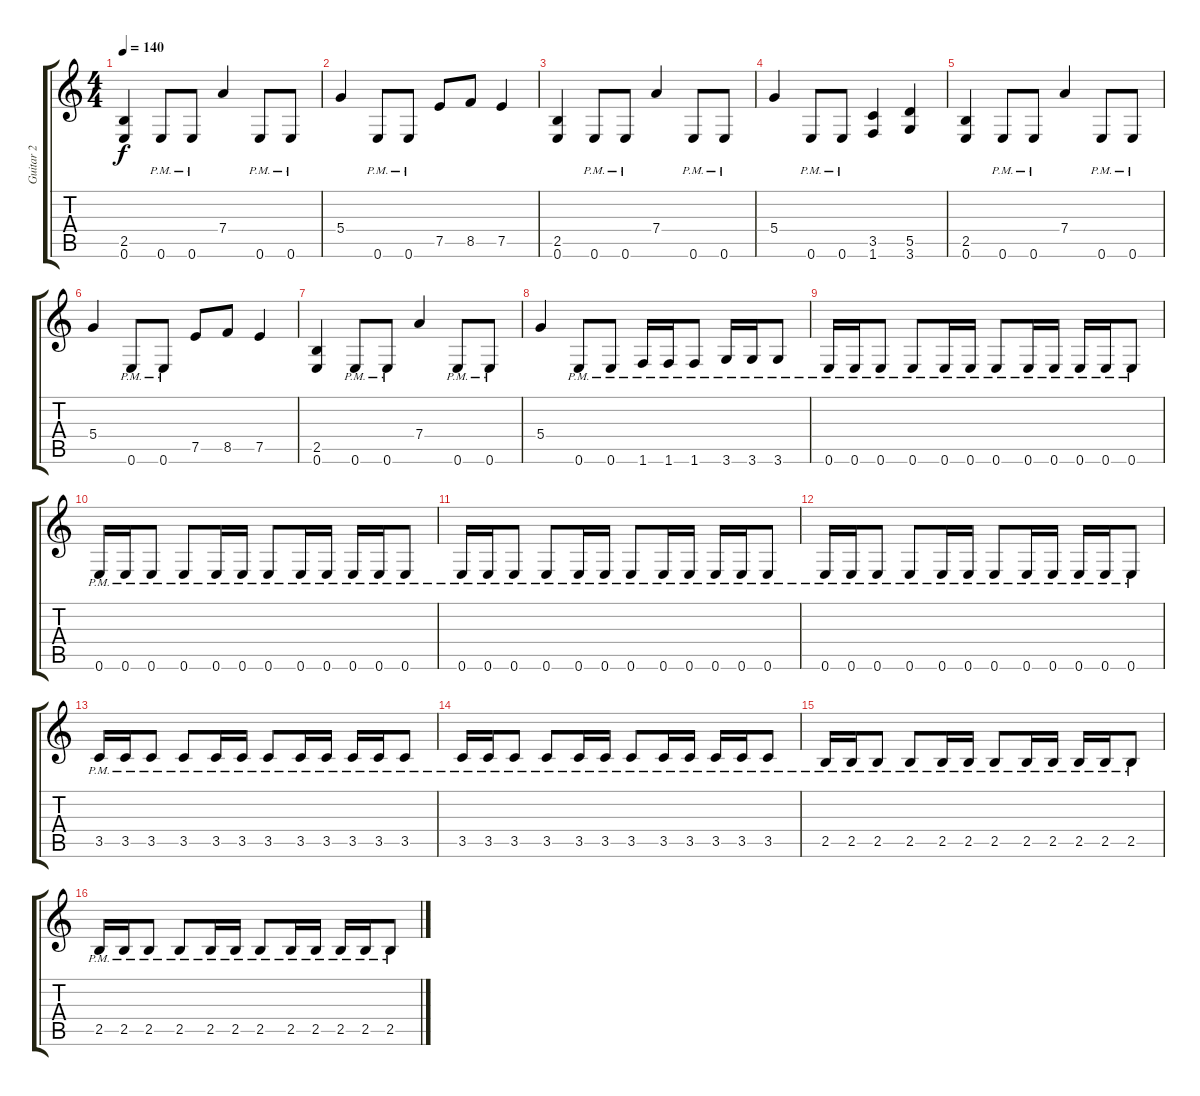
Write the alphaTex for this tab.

\track ("Guitar 2" "Guitar 2") {instrument overdrivenguitar}
\staff {score tabs}
\tuning (E4 B3 G3 D3 A2 E2) {hide}
\ts (4 4)
\tempo 140
\clef g2
\ks c
(2.5 0.6).4{dy f} 0.6{pm}.8 0.6{pm}.8 7.4.4 0.6{pm}.8 0.6{pm}.8 |
5.4.4 0.6{pm}.8 0.6{pm}.8 7.5.8 8.5.8 7.5.4 |
(2.5 0.6).4 0.6{pm}.8 0.6{pm}.8 7.4.4 0.6{pm}.8 0.6{pm}.8 |
5.4.4 0.6{pm}.8 0.6{pm}.8 (3.5 1.6).4 (5.5 3.6).4 |
(2.5 0.6).4 0.6{pm}.8 0.6{pm}.8 7.4.4 0.6{pm}.8 0.6{pm}.8 |
5.4.4 0.6{pm}.8 0.6{pm}.8 7.5.8 8.5.8 7.5.4 |
(2.5 0.6).4 0.6{pm}.8 0.6{pm}.8 7.4.4 0.6{pm}.8 0.6{pm}.8 |
5.4.4 0.6{pm}.8 0.6{pm}.8 1.6{pm}.16 1.6{pm}.16 1.6{pm}.8 3.6{pm}.16 3.6{pm}.16 3.6{pm}.8 |
0.6{pm}.16 0.6{pm}.16 0.6{pm}.8 0.6{pm}.8 0.6{pm}.16 0.6{pm}.16 0.6{pm}.8 0.6{pm}.16 0.6{pm}.16 0.6{pm}.16 0.6{pm}.16 0.6{pm}.8 |
0.6{pm}.16 0.6{pm}.16 0.6{pm}.8 0.6{pm}.8 0.6{pm}.16 0.6{pm}.16 0.6{pm}.8 0.6{pm}.16 0.6{pm}.16 0.6{pm}.16 0.6{pm}.16 0.6{pm}.8 |
0.6{pm}.16 0.6{pm}.16 0.6{pm}.8 0.6{pm}.8 0.6{pm}.16 0.6{pm}.16 0.6{pm}.8 0.6{pm}.16 0.6{pm}.16 0.6{pm}.16 0.6{pm}.16 0.6{pm}.8 |
0.6{pm}.16 0.6{pm}.16 0.6{pm}.8 0.6{pm}.8 0.6{pm}.16 0.6{pm}.16 0.6{pm}.8 0.6{pm}.16 0.6{pm}.16 0.6{pm}.16 0.6{pm}.16 0.6{pm}.8 |
3.5{pm}.16 3.5{pm}.16 3.5{pm}.8 3.5{pm}.8 3.5{pm}.16 3.5{pm}.16 3.5{pm}.8 3.5{pm}.16 3.5{pm}.16 3.5{pm}.16 3.5{pm}.16 3.5{pm}.8 |
3.5{pm}.16 3.5{pm}.16 3.5{pm}.8 3.5{pm}.8 3.5{pm}.16 3.5{pm}.16 3.5{pm}.8 3.5{pm}.16 3.5{pm}.16 3.5{pm}.16 3.5{pm}.16 3.5{pm}.8 |
2.5{pm}.16 2.5{pm}.16 2.5{pm}.8 2.5{pm}.8 2.5{pm}.16 2.5{pm}.16 2.5{pm}.8 2.5{pm}.16 2.5{pm}.16 2.5{pm}.16 2.5{pm}.16 2.5{pm}.8 |
2.5{pm}.16 2.5{pm}.16 2.5{pm}.8 2.5{pm}.8 2.5{pm}.16 2.5{pm}.16 2.5{pm}.8 2.5{pm}.16 2.5{pm}.16 2.5{pm}.16 2.5{pm}.16 2.5{pm}.8
